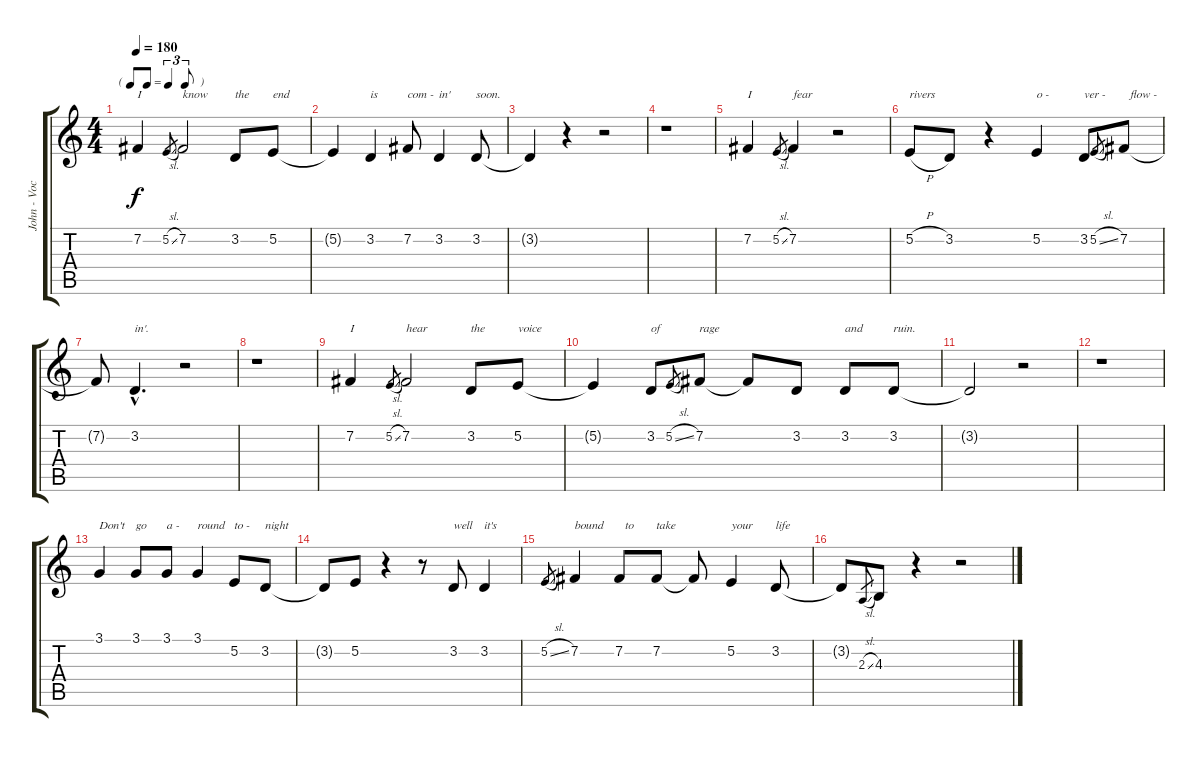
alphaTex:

\track ("John - Vocals" "John - Voc") {instrument altosax}
\staff {score tabs}
\tuning (E4 B3 G3 D3 A2 E2) {hide}
\ts (4 4)
\tf triplet8th
\tempo 180
\clef g2
\ks c
7.2.4{txt "I" dy f} 5.2{sl}.8{gr} 7.2.2{txt "know"} 3.2.8{txt "the"} 5.2.8{txt "end"} |
5.2{t}.4 3.2.4{txt "is"} 7.2.8{txt "com -"} 3.2.4{txt "in'"} 3.2.8{txt "soon."} |
3.2{t}.4 r.4 r.2 |
r.1 |
7.2.4{txt "I"} 5.2{sl}.8{gr} 7.2.4{txt "fear"} r.2 |
5.2{h}.8{txt "rivers"} 3.2.8 r.4 5.2.4{txt "o -"} 3.2.8{txt "ver -"} 5.2{sl}.8{gr} 7.2.8{txt "  flow -"} |
7.2{t}.8 3.2{hac}.4{d txt "in'."} r.2 |
r.1 |
7.2.4{txt "I"} 5.2{sl}.8{gr} 7.2.2{txt "hear"} 3.2.8{txt "the"} 5.2.8{txt "voice"} |
5.2{t}.4 3.2.8{txt "of"} 5.2{sl}.8{gr} 7.2.8{txt "rage"} 7.2{t}.8 3.2.8 3.2.8{txt "and"} 3.2.8{txt "ruin."} |
3.2{t}.2 r.2 |
r.1 |
3.1.4{txt "Don't"} 3.1.8{txt "go"} 3.1.8{txt "a -"} 3.1.4{txt "round"} 5.2.8{txt "to -"} 3.2.8{txt "night"} |
3.2{t}.8 5.2.8 r.4 r.8 3.2.8{txt "well"} 3.2.4{txt "it's"} |
5.2{sl}.8{gr} 7.2.4{txt "bound"} 7.2.8{txt "  to"} 7.2.8{txt "take"} 7.2{t}.8 5.2.4{txt "your"} 3.2.8{txt "life"} |
3.2{t}.8 2.3{sl}.8{gr} 4.3.8 r.4 r.2
